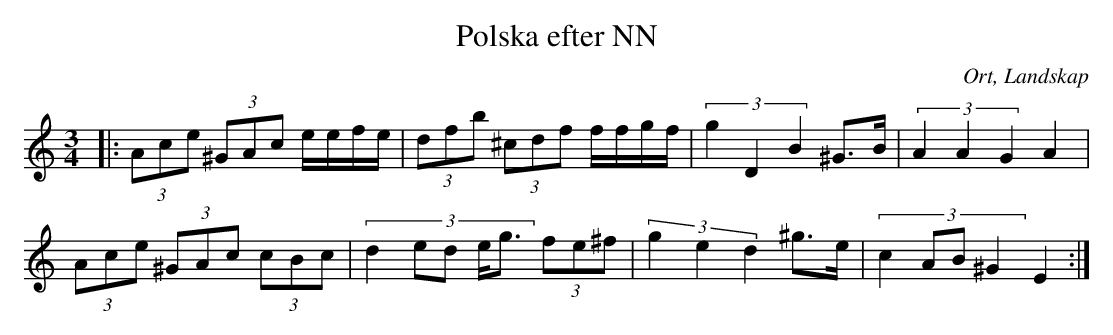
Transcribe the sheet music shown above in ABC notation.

X:1
T:Polska efter NN
O:Ort, Landskap
M:3/4
L:1/8
K:C
|: (3 Ace (3^GAc e/e/f/e/| (3 dfb (3^cdf f/f/g/f/|(3:2:3 g2 D2 B2 ^G>B|(3:2:3 A2 A2 G2 A2|
(3 Ace (3^GAc (3cBc| (3:2:5 d2 ed e<g (3fe^f|(3:2:3 g2 e2 d2 ^g>e|(3:2:4 c2 AB ^G2 E2:|
